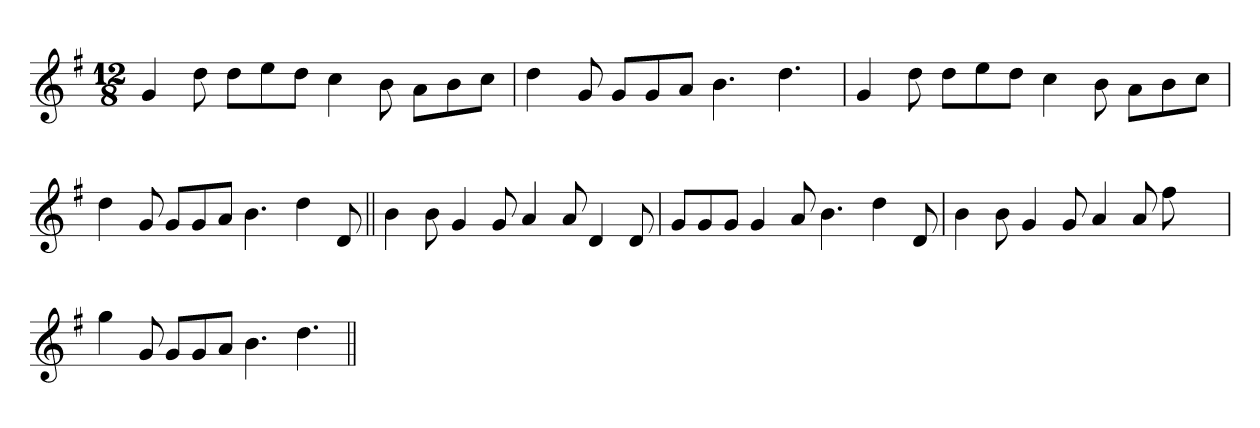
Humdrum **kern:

**kern
*part1
*staff1
*clefG2
*k[f#]
*G:
*M12/8
=1
4g
8dd
8ddL
8ee
8ddJ
4cc
8b
8aL
8b
8ccJ
=
4dd
8g
8gL
8g
8aJ
4.b
4.dd
=
4g
8dd
8ddL
8ee
8ddJ
4cc
8b
8aL
8b
8ccJ
=
4dd
8g
8gL
8g
8aJ
4.b
4dd
8d
=||
4b
8b
4g
8g
4a
8a
4d
8d
=
8gL
8g
8gJ
4g
8a
4.b
4dd
8d
=
4b
8b
4g
8g
4a
8a
8ff#
4ryy
=
4gg
8g
8gL
8g
8aJ
4.b
4.dd
=||
*-
